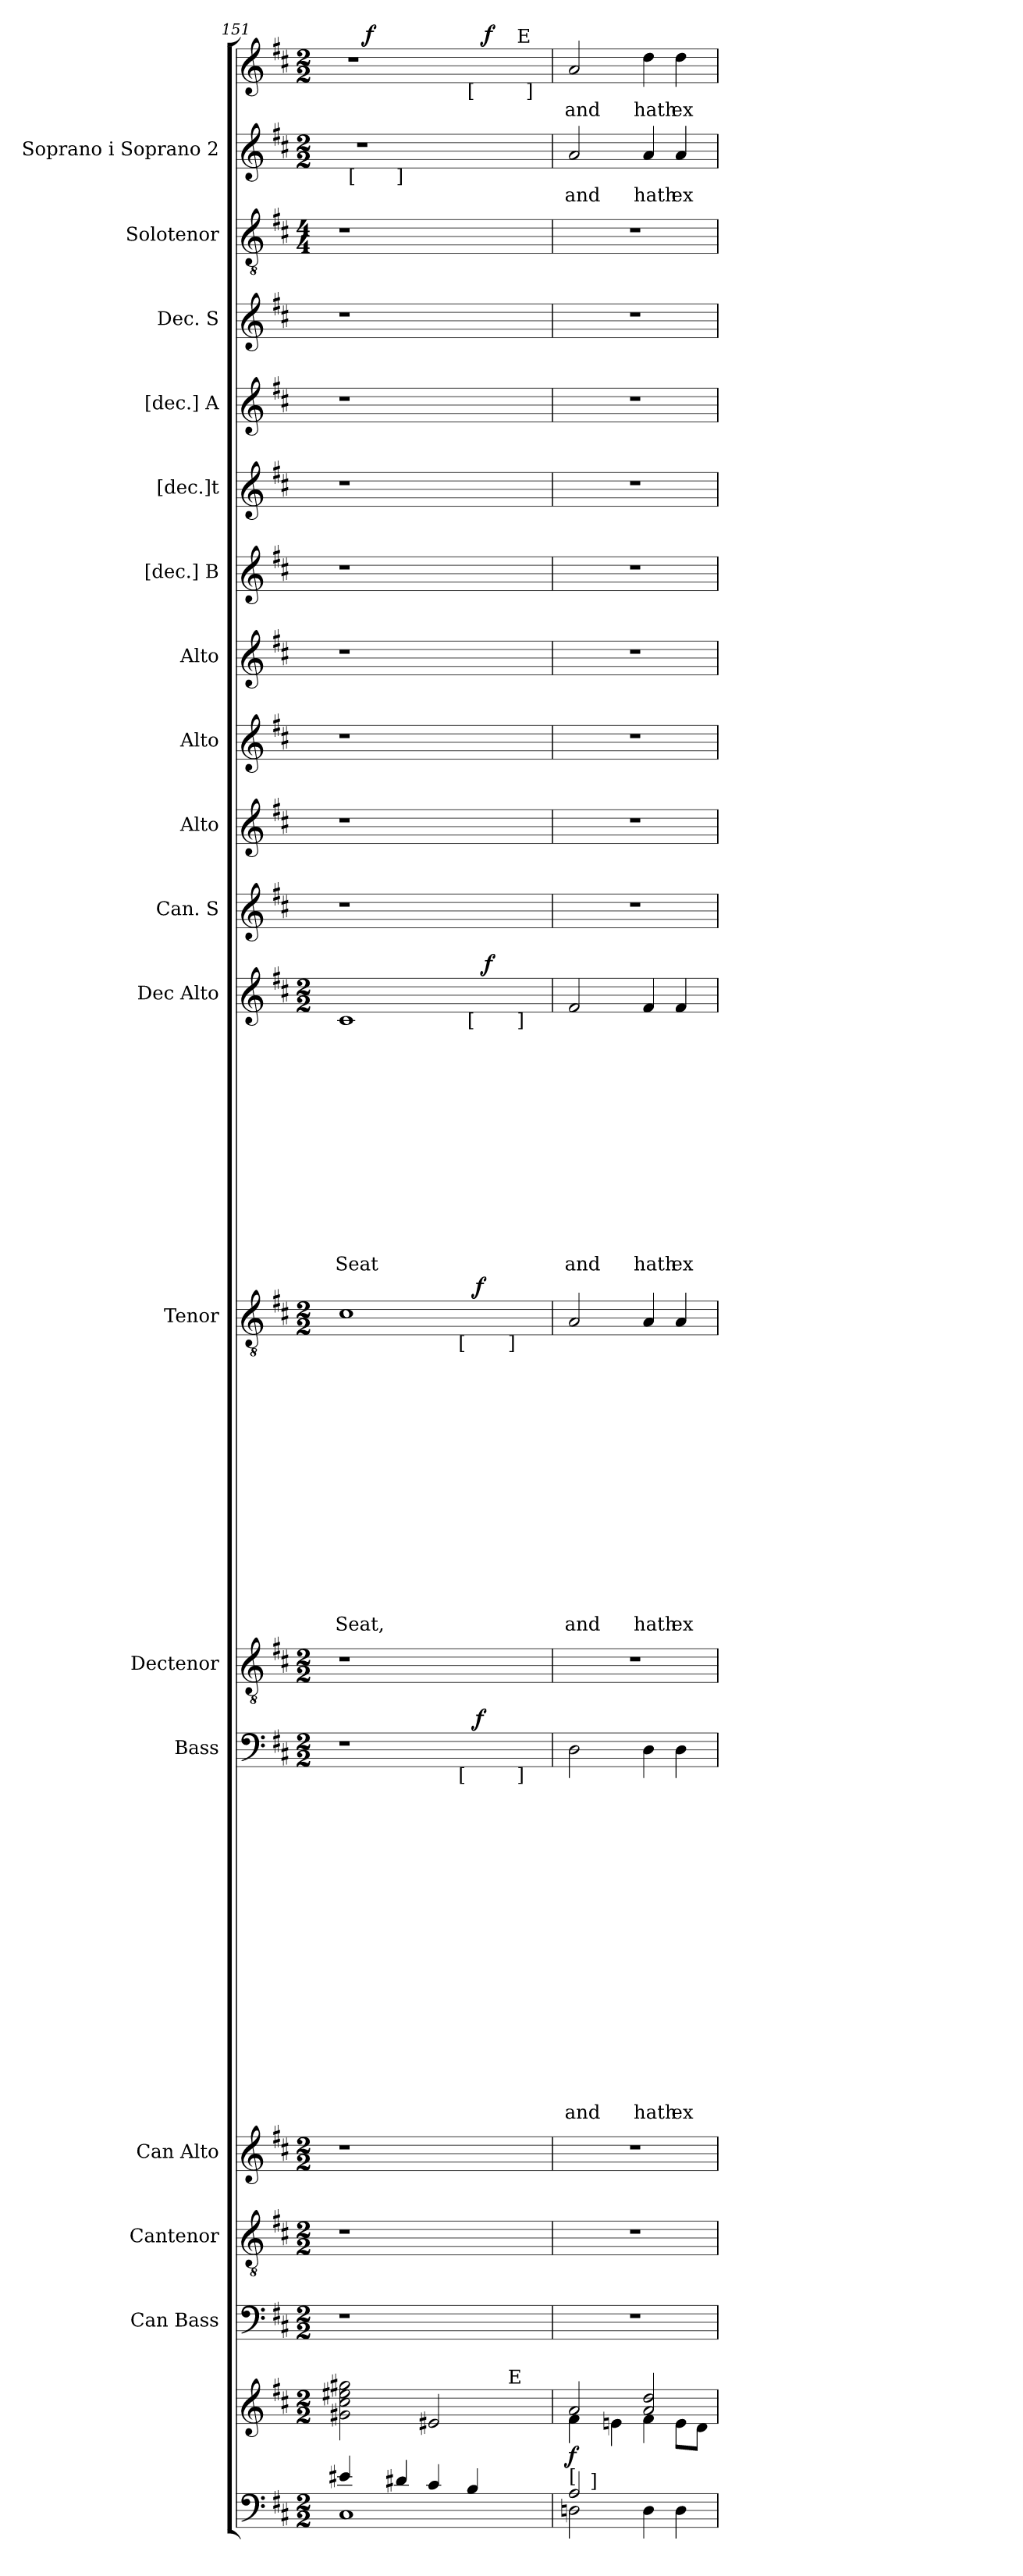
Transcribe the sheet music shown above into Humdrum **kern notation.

**kern	**kern	**dynam	**kern	**kern	**kern	**kern	**text	**text	**text	**text	**text	**text	**text	**text	**text	**text	**text	**text	**text	**text	**text	**text	**text	**text	**dynam	**kern	**kern	**text	**text	**text	**text	**text	**text	**text	**text	**text	**text	**text	**text	**text	**text	**text	**dynam	**kern	**text	**text	**text	**text	**text	**text	**text	**text	**text	**text	**text	**text	**text	**dynam	**kern	**kern	**kern	**kern	**kern	**kern	**kern	**kern	**kern	**kern	**text	**kern	**text	**dynam
*part19	*part18	*part18	*part17	*part16	*part15	*part14	*part14	*part14	*part14	*part14	*part14	*part14	*part14	*part14	*part14	*part14	*part14	*part14	*part14	*part14	*part14	*part14	*part14	*part14	*part14	*part13	*part12	*part12	*part12	*part12	*part12	*part12	*part12	*part12	*part12	*part12	*part12	*part12	*part12	*part12	*part12	*part12	*part12	*part11	*part11	*part11	*part11	*part11	*part11	*part11	*part11	*part11	*part11	*part11	*part11	*part11	*part11	*part11	*part10	*part9	*part8	*part7	*part6	*part5	*part4	*part3	*part2	*part1	*part1	*part1	*part1	*part1
*staff20	*staff19	*staff19	*staff18	*staff17	*staff16	*staff15	*staff15	*staff15	*staff15	*staff15	*staff15	*staff15	*staff15	*staff15	*staff15	*staff15	*staff15	*staff15	*staff15	*staff15	*staff15	*staff15	*staff15	*staff15	*staff15	*staff14	*staff13	*staff13	*staff13	*staff13	*staff13	*staff13	*staff13	*staff13	*staff13	*staff13	*staff13	*staff13	*staff13	*staff13	*staff13	*staff13	*staff13	*staff12	*staff12	*staff12	*staff12	*staff12	*staff12	*staff12	*staff12	*staff12	*staff12	*staff12	*staff12	*staff12	*staff12	*staff12	*staff11	*staff10	*staff9	*staff8	*staff7	*staff6	*staff5	*staff4	*staff3	*staff2	*staff2	*staff1	*staff1	*staff1/2
*	*	*	*I"Can Bass	*I"Cantenor	*I"Can Alto	*I"Bass	*	*	*	*	*	*	*	*	*	*	*	*	*	*	*	*	*	*	*	*I"Dectenor	*I"Tenor	*	*	*	*	*	*	*	*	*	*	*	*	*	*	*	*	*I"Dec Alto	*	*	*	*	*	*	*	*	*	*	*	*	*	*	*I"Can. S	*I"Alto	*I"Alto	*I"Alto	*I"[dec.] B	*I"[dec.]t	*I"[dec.] A	*I"Dec. S	*I"Solotenor	*I"Soprano i Soprano 2	*	*	*	*
*	*	*	*	*	*I'Can Alto	*I'Bass	*	*	*	*	*	*	*	*	*	*	*	*	*	*	*	*	*	*	*	*I'Dectenor	*	*	*	*	*	*	*	*	*	*	*	*	*	*	*	*	*	*I'Dec Alto	*	*	*	*	*	*	*	*	*	*	*	*	*	*	*	*	*	*	*	*	*	*	*	*I'Si	*	*	*	*
!!LO:LB:g=z
*clefF4	*clefG2	*	*clefF4	*clefGv2	*clefG2	*clefF4	*	*	*	*	*	*	*	*	*	*	*	*	*	*	*	*	*	*	*	*clefGv2	*clefGv2	*	*	*	*	*	*	*	*	*	*	*	*	*	*	*	*	*clefG2	*	*	*	*	*	*	*	*	*	*	*	*	*	*	*clefG2	*clefG2	*clefG2	*clefG2	*clefG2	*clefG2	*clefG2	*clefG2	*clefGv2	*clefG2	*	*clefG2	*	*
*k[f#c#]	*k[f#c#]	*	*k[f#c#]	*k[f#c#]	*k[f#c#]	*k[f#c#]	*	*	*	*	*	*	*	*	*	*	*	*	*	*	*	*	*	*	*	*k[f#c#]	*k[f#c#]	*	*	*	*	*	*	*	*	*	*	*	*	*	*	*	*	*k[f#c#]	*	*	*	*	*	*	*	*	*	*	*	*	*	*	*k[f#c#]	*k[f#c#]	*k[f#c#]	*k[f#c#]	*k[f#c#]	*k[f#c#]	*k[f#c#]	*k[f#c#]	*k[f#c#]	*k[f#c#]	*	*k[f#c#]	*	*
*D:	*D:	*	*D:	*D:	*D:	*D:	*	*	*	*	*	*	*	*	*	*	*	*	*	*	*	*	*	*	*	*D:	*D:	*	*	*	*	*	*	*	*	*	*	*	*	*	*	*	*	*D:	*	*	*	*	*	*	*	*	*	*	*	*	*	*	*D:	*D:	*D:	*D:	*D:	*D:	*D:	*D:	*D:	*D:	*	*D:	*	*
*M2/2	*M2/2	*	*M2/2	*M2/2	*M2/2	*M2/2	*	*	*	*	*	*	*	*	*	*	*	*	*	*	*	*	*	*	*	*M2/2	*M2/2	*	*	*	*	*	*	*	*	*	*	*	*	*	*	*	*	*M2/2	*	*	*	*	*	*	*	*	*	*	*	*	*	*	*	*	*	*	*	*	*	*	*M4/4	*M2/2	*	*M2/2	*	*
=151	=151	=151	=151	=151	=151	=151	=151	=151	=151	=151	=151	=151	=151	=151	=151	=151	=151	=151	=151	=151	=151	=151	=151	=151	=151	=151	=151	=151	=151	=151	=151	=151	=151	=151	=151	=151	=151	=151	=151	=151	=151	=151	=151	=151	=151	=151	=151	=151	=151	=151	=151	=151	=151	=151	=151	=151	=151	=151	=151	=151	=151	=151	=151	=151	=151	=151	=151	=151	=151	=151	=151	=151
*^	*	*	*	*	*	*	*	*	*	*	*	*	*	*	*	*	*	*	*	*	*	*	*	*	*	*	*	*	*	*	*	*	*	*	*	*	*	*	*	*	*	*	*	*	*	*	*	*	*	*	*	*	*	*	*	*	*	*	*	*	*	*	*	*	*	*	*	*	*	*	*	*
!	!	!	!	!	!	!	!	!	!	!	!	!	!	!	!	!	!	!	!	!	!	!	!	!	!	!	!	!	!	!	!	!	!	!	!	!	!	!	!	!	!	!	!	!	!	!	!	!	!	!	!	!	!	!	!	!	!	!	!	!	!	!	!	!	!	!	!	!	!	!	!LO:TX:a:t=1s1	!	!
!	!	!	!	!	!	!	!	!	!	!	!	!	!	!	!	!	!	!	!	!	!	!	!	!	!	!	!	!	!	!	!	!	!	!	!	!	!	!	!	!	!	!	!LO:LY:b	!	!	!	!	!	!	!	!	!	!	!	!	!	!	!LO:LY:b	!	!	!	!	!	!	!	!	!	!	!	!	!	!	!
*	*	*^	*	*	*	*	*^	*	*	*	*	*	*	*	*	*	*	*	*	*	*	*	*	*	*	*	*	*^	*	*	*	*	*	*	*	*	*	*	*	*	*	*	*	*	*^	*	*	*	*	*	*	*	*	*	*	*	*	*	*	*	*	*	*	*	*	*	*	*	*^	*	*^	*	*
*	*	*	*	*	*	*	*	*	*^	*	*	*	*	*	*	*	*	*	*	*	*	*	*	*	*	*	*	*	*	*	*^	*	*	*	*	*	*	*	*	*	*	*	*	*	*	*	*	*	*^	*	*	*	*	*	*	*	*	*	*	*	*	*	*	*	*	*	*	*	*	*	*	*	*	*	*	*	*^	*	*
*	*	*	*	*	*	*	*	*	*	*^	*	*	*	*	*	*	*	*	*	*	*	*	*	*	*	*	*	*	*	*	*	*	*^	*	*	*	*	*	*	*	*	*	*	*	*	*	*	*	*	*	*	*	*	*	*	*	*	*	*	*	*	*	*	*	*	*	*	*	*	*	*	*	*	*	*	*	*	*	*	*	*	*	*
4e#X/	1C#	2g#X\ 2cc#\ 2ee#X\ 2gg#X\	2ryy	.	1r	1r	1r	1r	2ryy	2ryy	2...ryy	.	.	.	.	.	.	.	.	.	.	.	.	.	.	.	.	.	.	.	1r	1c#	2ryy	2ryy	2ryy	.	.	.	.	.	.	.	.	.	.	.	.	.	.	Seat,	.	1c#	2ryy	2...ryy	.	.	.	.	.	.	.	.	.	.	.	.	Seat	.	1r	1r	1r	1r	1r	1r	1r	1r	1r	32ryy	16ryy	.	2.ryy	2.ryy	32ryy	.	.
!	!	!	!	!	!	!	!	!	!	!	!	!	!	!	!	!	!	!	!	!	!	!	!	!	!	!	!	!	!	!	!	!	!	!	!	!	!	!	!	!	!	!	!	!	!	!	!	!	!	!	!	!	!	!	!	!	!	!	!	!	!	!	!	!	!	!	!	!	!	!	!	!	!	!	!	!	!	!LO:TX:b:t=[	!	!	!	!	!	!	!
.	.	.	.	.	.	.	.	.	.	.	.	.	.	.	.	.	.	.	.	.	.	.	.	.	.	.	.	.	.	.	.	.	.	.	.	.	.	.	.	.	.	.	.	.	.	.	.	.	.	.	.	.	.	.	.	.	.	.	.	.	.	.	.	.	.	.	.	.	.	.	.	.	.	.	.	.	.	16ryy	.	.	.	.	1r	.	.
.	.	.	.	.	.	.	.	.	.	.	.	.	.	.	.	.	.	.	.	.	.	.	.	.	.	.	.	.	.	.	.	.	.	.	.	.	.	.	.	.	.	.	.	.	.	.	.	.	.	.	.	.	.	.	.	.	.	.	.	.	.	.	.	.	.	.	.	.	.	.	.	.	.	.	.	.	.	.	1r	.	.	.	.	.	.
!	!	!	!	!	!	!	!	!	!	!	!	!	!	!	!	!	!	!	!	!	!	!	!	!	!	!	!	!	!	!	!	!	!	!	!	!	!	!	!	!	!	!	!	!	!	!	!	!	!	!	!	!	!	!	!	!	!	!	!	!	!	!	!	!	!	!	!	!	!	!	!	!	!	!	!	!	!	!	!	!	!	!	!	!	!LO:DY:b=2
.	.	.	.	.	.	.	.	.	.	.	.	.	.	.	.	.	.	.	.	.	.	.	.	.	.	.	.	.	.	.	.	.	.	.	.	.	.	.	.	.	.	.	.	.	.	.	.	.	.	.	.	.	.	.	.	.	.	.	.	.	.	.	.	.	.	.	.	.	.	.	.	.	.	.	.	.	.	8ryy	.	.	.	.	.	.	f
.	.	.	.	.	.	.	.	.	.	.	.	.	.	.	.	.	.	.	.	.	.	.	.	.	.	.	.	.	.	.	.	.	.	.	.	.	.	.	.	.	.	.	.	.	.	.	.	.	.	.	.	.	.	.	.	.	.	.	.	.	.	.	.	.	.	.	.	.	.	.	.	.	.	.	.	.	.	32ryy	.	.	.	.	.	.	.
!	!	!	!	!	!	!	!	!	!	!	!	!	!	!	!	!	!	!	!	!	!	!	!	!	!	!	!	!	!	!	!	!	!	!	!	!	!	!	!	!	!	!	!	!	!	!	!	!	!	!	!	!	!	!	!	!	!	!	!	!	!	!	!	!	!	!	!	!	!	!	!	!	!	!	!	!	!	!LO:TX:b:t=]	!	!	!	!	!	!	!
4d#X/	.	.	.	.	.	.	.	.	.	.	.	.	.	.	.	.	.	.	.	.	.	.	.	.	.	.	.	.	.	.	.	.	.	.	.	.	.	.	.	.	.	.	.	.	.	.	.	.	.	.	.	.	.	.	.	.	.	.	.	.	.	.	.	.	.	.	.	.	.	.	.	.	.	.	.	.	.	2ryy	.	.	.	.	.	.	.
4c#/	.	2e#X/	4ryy	.	.	.	.	.	4ryy	8..ryy	.	.	.	.	.	.	.	.	.	.	.	.	.	.	.	.	.	.	.	.	.	.	4ryy	8..ryy	4ryy	.	.	.	.	.	.	.	.	.	.	.	.	.	.	.	.	.	4ryy	.	.	.	.	.	.	.	.	.	.	.	.	.	.	.	.	.	.	.	.	.	.	.	.	.	.	.	.	.	.	.	.
!	!	!	!	!	!	!	!	!	!	!	!	!	!	!	!	!	!	!	!	!	!	!	!	!	!	!	!	!	!	!	!	!	!	!LO:TX:b:t=[	!	!	!	!	!	!	!	!	!	!	!	!	!	!	!	!	!	!	!	!	!	!	!	!	!	!	!	!	!	!	!	!	!	!	!	!	!	!	!	!	!	!	!	!	!	!	!	!	!	!	!
!	!	!	!	!	!	!	!	!	!	!LO:TX:b:t=[	!	!	!	!	!	!	!	!	!	!	!	!	!	!	!	!	!	!	!	!	!	!	!	!	!	!	!	!	!	!	!	!	!	!	!	!	!	!	!	!	!	!	!	!	!	!	!	!	!	!	!	!	!	!	!	!	!	!	!	!	!	!	!	!	!	!	!	!	!	!	!	!	!	!	!
.	.	.	.	.	.	.	.	.	.	4ryy	.	.	.	.	.	.	.	.	.	.	.	.	.	.	.	.	.	.	.	.	.	.	.	4ryy	.	.	.	.	.	.	.	.	.	.	.	.	.	.	.	.	.	.	.	.	.	.	.	.	.	.	.	.	.	.	.	.	.	.	.	.	.	.	.	.	.	.	.	.	.	.	.	.	.	.	.
!	!	!	!	!	!	!	!	!	!	!	!	!	!	!	!	!	!	!	!	!	!	!	!	!	!	!	!	!	!	!	!	!	!	!	!	!	!	!	!	!	!	!	!	!	!	!	!	!	!	!	!	!	!	!	!	!	!	!	!	!	!	!	!	!	!	!	!	!	!	!	!	!	!	!	!	!	!	!	!	!	!LO:TX:b:t=[	!	!	!	!
!	!	!	!	!	!	!	!	!	!	!	!	!	!	!	!	!	!	!	!	!	!	!	!	!	!	!	!	!	!	!	!	!	!	!	!	!	!	!	!	!	!	!	!	!	!	!	!	!	!	!	!	!	!LO:TX:b:t=[	!	!	!	!	!	!	!	!	!	!	!	!	!	!	!	!	!	!	!	!	!	!	!	!	!	!	!	!	!	!	!	!
4B/	.	.	8ryy	.	.	.	.	.	32ryy	.	.	.	.	.	.	.	.	.	.	.	.	.	.	.	.	.	.	.	.	.	.	.	32ryy	.	8ryy	.	.	.	.	.	.	.	.	.	.	.	.	.	.	.	.	.	16ryy	.	.	.	.	.	.	.	.	.	.	.	.	.	.	.	.	.	.	.	.	.	.	.	.	4ryy	.	.	32ryy	16ryy	.	.	.
!	!	!	!	!	!	!	!	!	!	!	!	!	!	!	!	!	!	!	!	!	!	!	!	!	!	!	!	!	!	!LO:DY:b	!	!	!	!	!	!	!	!	!	!	!	!	!	!	!	!	!	!	!	!	!LO:DY:b	!	!	!	!	!	!	!	!	!	!	!	!	!	!	!	!	!	!	!	!	!	!	!	!	!	!	!	!	!	!	!	!	!	!
.	.	.	.	.	.	.	.	.	4ryy	.	.	.	.	.	.	.	.	.	.	.	.	.	.	.	.	.	.	.	.	f	.	.	4ryy	.	.	.	.	.	.	.	.	.	.	.	.	.	.	.	.	.	f	.	.	.	.	.	.	.	.	.	.	.	.	.	.	.	.	.	.	.	.	.	.	.	.	.	.	.	.	.	4ryy	.	.	.	.
!	!	!	!	!	!	!	!	!	!	!	!	!	!	!	!	!	!	!	!	!	!	!	!	!	!	!	!	!	!	!	!	!	!	!	!	!	!	!	!	!	!	!	!	!	!	!	!	!	!	!	!	!	!	!	!	!	!	!	!	!	!	!	!	!	!	!	!	!LO:DY:b	!	!	!	!	!	!	!	!	!	!	!	!	!	!	!	!	!LO:DY:b
.	.	.	.	.	.	.	.	.	.	.	.	.	.	.	.	.	.	.	.	.	.	.	.	.	.	.	.	.	.	.	.	.	.	.	.	.	.	.	.	.	.	.	.	.	.	.	.	.	.	.	.	.	4ryy	.	.	.	.	.	.	.	.	.	.	.	.	.	.	f	.	.	.	.	.	.	.	.	.	.	.	.	.	8ryy	.	.	f
.	.	.	32ryy	.	.	.	.	.	.	.	.	.	.	.	.	.	.	.	.	.	.	.	.	.	.	.	.	.	.	.	.	.	.	.	32ryy	.	.	.	.	.	.	.	.	.	.	.	.	.	.	.	.	.	.	.	.	.	.	.	.	.	.	.	.	.	.	.	.	.	.	.	.	.	.	.	.	.	.	.	.	.	.	.	.	.	.
!	!	!	!	!	!	!	!	!	!	!	!	!	!	!	!	!	!	!	!	!	!	!	!	!	!	!	!	!	!	!	!	!	!	!	!LO:TX:b:t=]	!	!	!	!	!	!	!	!	!	!	!	!	!	!	!	!	!	!	!	!	!	!	!	!	!	!	!	!	!	!	!	!	!	!	!	!	!	!	!	!	!	!	!	!	!	!	!	!	!	!
!	!	!	!LO:TX:a:t=E	!	!	!	!	!	!	!	!	!	!	!	!	!	!	!	!	!	!	!	!	!	!	!	!	!	!	!	!	!	!	!	!	!	!	!	!	!	!	!	!	!	!	!	!	!	!	!	!	!	!	!	!	!	!	!	!	!	!	!	!	!	!	!	!	!	!	!	!	!	!	!	!	!	!	!	!	!	!	!	!	!	!
.	.	.	8ryy	.	.	.	.	.	.	.	.	.	.	.	.	.	.	.	.	.	.	.	.	.	.	.	.	.	.	.	.	.	.	.	8ryy	.	.	.	.	.	.	.	.	.	.	.	.	.	.	.	.	.	.	.	.	.	.	.	.	.	.	.	.	.	.	.	.	.	.	.	.	.	.	.	.	.	.	.	.	.	.	.	.	.	.
!	!	!	!	!	!	!	!	!	!	!	!	!	!	!	!	!	!	!	!	!	!	!	!	!	!	!	!	!	!	!	!	!	!	!	!	!	!	!	!	!	!	!	!	!	!	!	!	!	!	!	!	!	!	!	!	!	!	!	!	!	!	!	!	!	!	!	!	!	!	!	!	!	!	!	!	!	!	!	!	!	!	!LO:TX:a:t=E	!	!	!
!	!	!	!	!	!	!	!	!	!	!	!	!	!	!	!	!	!	!	!	!	!	!	!	!	!	!	!	!	!	!	!	!	!	!	!	!	!	!	!	!	!	!	!	!	!	!	!	!	!	!	!	!	!	!LO:TX:b:t=]	!	!	!	!	!	!	!	!	!	!	!	!	!	!	!	!	!	!	!	!	!	!	!	!	!	!	!	!	!	!	!
!	!	!	!	!	!	!	!	!	!	!	!LO:TX:b:t=]	!	!	!	!	!	!	!	!	!	!	!	!	!	!	!	!	!	!	!	!	!	!	!	!	!	!	!	!	!	!	!	!	!	!	!	!	!	!	!	!	!	!	!	!	!	!	!	!	!	!	!	!	!	!	!	!	!	!	!	!	!	!	!	!	!	!	!	!	!	!	!	!	!	!
.	.	.	.	.	.	.	.	.	.	.	8ryy	.	.	.	.	.	.	.	.	.	.	.	.	.	.	.	.	.	.	.	.	.	.	.	.	.	.	.	.	.	.	.	.	.	.	.	.	.	.	.	.	.	.	8ryy	.	.	.	.	.	.	.	.	.	.	.	.	.	.	.	.	.	.	.	.	.	.	.	.	.	.	.	32ryy	.	.	.
!	!	!	!	!	!	!	!	!	!	!	!	!	!	!	!	!	!	!	!	!	!	!	!	!	!	!	!	!	!	!	!	!	!	!	!	!	!	!	!	!	!	!	!	!	!	!	!	!	!	!	!	!	!	!	!	!	!	!	!	!	!	!	!	!	!	!	!	!	!	!	!	!	!	!	!	!	!	!	!	!	!	!LO:TX:b:t=]	!	!	!
.	.	.	.	.	.	.	.	.	.	16.ryy	.	.	.	.	.	.	.	.	.	.	.	.	.	.	.	.	.	.	.	.	.	.	.	16.ryy	.	.	.	.	.	.	.	.	.	.	.	.	.	.	.	.	.	.	.	.	.	.	.	.	.	.	.	.	.	.	.	.	.	.	.	.	.	.	.	.	.	.	.	.	.	.	.	32ryy	.	.	.
16ryy	16ryy	16ryy	.	.	16ryy	16ryy	16ryy	16ryy	.	.	.	.	.	.	.	.	.	.	.	.	.	.	.	.	.	.	.	.	.	.	16ryy	16ryy	.	.	.	.	.	.	.	.	.	.	.	.	.	.	.	.	.	.	.	16ryy	.	.	.	.	.	.	.	.	.	.	.	.	.	.	.	.	16ryy	16ryy	16ryy	16ryy	16ryy	16ryy	16ryy	16ryy	16ryy	16ryy	.	.	.	16ryy	.	.	.
.	.	.	32ryy	.	.	.	.	.	32ryy	.	.	.	.	.	.	.	.	.	.	.	.	.	.	.	.	.	.	.	.	.	.	.	32ryy	.	32ryy	.	.	.	.	.	.	.	.	.	.	.	.	.	.	.	.	.	.	.	.	.	.	.	.	.	.	.	.	.	.	.	.	.	.	.	.	.	.	.	.	.	.	.	.	.	32ryy	.	32ryy	.	.
*	*	*	*	*	*	*	*	*	*	*	*	*	*	*	*	*	*	*	*	*	*	*	*	*	*	*	*	*	*	*	*	*	*	*	*	*	*	*	*	*	*	*	*	*	*	*	*	*	*	*	*	*	*	*	*	*	*	*	*	*	*	*	*	*	*	*	*	*	*	*	*	*	*	*	*	*	*	*v	*v	*	*	*	*	*	*
=152	=152	=152	=152	=152	=152	=152	=152	=152	=152	=152	=152	=152	=152	=152	=152	=152	=152	=152	=152	=152	=152	=152	=152	=152	=152	=152	=152	=152	=152	=152	=152	=152	=152	=152	=152	=152	=152	=152	=152	=152	=152	=152	=152	=152	=152	=152	=152	=152	=152	=152	=152	=152	=152	=152	=152	=152	=152	=152	=152	=152	=152	=152	=152	=152	=152	=152	=152	=152	=152	=152	=152	=152	=152	=152	=152	=152	=152	=152	=152	=152	=152	=152	=152	=152
!LO:TX:a:t=[	!	!	!	!	!	!	!	!	!	!	!	!	!	!	!	!	!	!	!	!	!	!	!	!	!	!	!	!	!	!	!	!	!	!	!	!	!	!	!	!	!	!	!	!	!	!	!	!	!	!	!	!	!	!	!	!	!	!	!	!	!	!	!	!	!	!	!	!	!	!	!	!	!	!	!	!	!	!	!	!	!	!	!	!
!	!	!	!	!LO:DY:b	!	!	!	!	!	!	!	!	!	!	!	!	!	!	!	!	!	!	!	!	!	!	!	!	!LO:LY:b	!	!	!	!	!	!	!	!	!	!	!	!	!	!	!	!	!	!	!	!	!LO:LY:b	!	!	!	!	!	!	!	!	!	!	!	!	!	!	!	!	!LO:LY:b	!	!	!	!	!	!	!	!	!	!	!	!LO:LY:b	!	!	!	!LO:LY:b	!
*	*	*	*	*	*	*	*	*	*	*	*	*	*	*	*	*	*	*	*	*	*	*	*	*	*	*	*	*	*	*	*	*v	*v	*v	*v	*	*	*	*	*	*	*	*	*	*	*	*	*	*	*	*	*	*	*	*	*	*	*	*	*	*	*	*	*	*	*	*	*	*	*	*	*	*	*	*	*	*	*	*	*v	*v	*v	*	*
*	*^	*	*	*	*	*	*	*v	*v	*v	*v	*	*	*	*	*	*	*	*	*	*	*	*	*	*	*	*	*	*	*	*	*	*	*	*	*	*	*	*	*	*	*	*	*	*	*	*	*	*v	*v	*v	*	*	*	*	*	*	*	*	*	*	*	*	*	*	*	*	*	*	*	*	*	*	*	*	*	*	*	*
2A/	2Dn\	8ryy	2a/	4f#\	f	1r	1r	1r	2D\	.	.	.	.	.	.	.	.	.	.	.	.	.	.	.	.	.	and	.	1r	2A/	.	.	.	.	.	.	.	.	.	.	.	.	.	.	and	.	2f#/	.	.	.	.	.	.	.	.	.	.	.	.	and	.	1r	1r	1r	1r	1r	1r	1r	1r	1r	2a/	-and	2a/	and	.
!	!	!LO:TX:a:t=]	!	!	!	!	!	!	!	!	!	!	!	!	!	!	!	!	!	!	!	!	!	!	!	!	!	!	!	!	!	!	!	!	!	!	!	!	!	!	!	!	!	!	!	!	!	!	!	!	!	!	!	!	!	!	!	!	!	!	!	!	!	!	!	!	!	!	!	!	!	!	!	!	!
.	.	2..ryy	.	.	.	.	.	.	.	.	.	.	.	.	.	.	.	.	.	.	.	.	.	.	.	.	.	.	.	.	.	.	.	.	.	.	.	.	.	.	.	.	.	.	.	.	.	.	.	.	.	.	.	.	.	.	.	.	.	.	.	.	.	.	.	.	.	.	.	.	.	.	.	.	.
.	.	.	.	4en\	.	.	.	.	.	.	.	.	.	.	.	.	.	.	.	.	.	.	.	.	.	.	.	.	.	.	.	.	.	.	.	.	.	.	.	.	.	.	.	.	.	.	.	.	.	.	.	.	.	.	.	.	.	.	.	.	.	.	.	.	.	.	.	.	.	.	.	.	.	.	.
!	!	!	!	!	!	!	!	!	!	!	!	!	!	!	!	!	!	!	!	!	!	!	!	!	!	!	!LO:LY:b	!	!	!	!	!	!	!	!	!	!	!	!	!	!	!	!	!	!LO:LY:b	!	!	!	!	!	!	!	!	!	!	!	!	!	!	!LO:LY:b	!	!	!	!	!	!	!	!	!	!	!	!LO:LY:b	!	!LO:LY:b	!
2ryy	4D\	.	2a/ 2dd/	4f#\	.	.	.	.	4D\	.	.	.	.	.	.	.	.	.	.	.	.	.	.	.	.	.	hath	.	.	4A/	.	.	.	.	.	.	.	.	.	.	.	.	.	.	hath	.	4f#/	.	.	.	.	.	.	.	.	.	.	.	.	hath	.	.	.	.	.	.	.	.	.	.	4a/	hath	4dd\	hath	.
!	!	!	!	!	!	!	!	!	!	!	!	!	!	!	!	!	!	!	!	!	!	!	!	!	!	!	!LO:LY:b	!	!	!	!	!	!	!	!	!	!	!	!	!	!	!	!	!	!LO:LY:b	!	!	!	!	!	!	!	!	!	!	!	!	!	!	!LO:LY:b	!	!	!	!	!	!	!	!	!	!	!	!LO:LY:b	!	!LO:LY:b	!
.	4D\	.	.	8e\L	.	.	.	.	4D\	.	.	.	.	.	.	.	.	.	.	.	.	.	.	.	.	.	ex-	.	.	4A/	.	.	.	.	.	.	.	.	.	.	.	.	.	.	ex-	.	4f#/	.	.	.	.	.	.	.	.	.	.	.	.	ex-	.	.	.	.	.	.	.	.	.	.	4a/	ex-	4dd\	ex-	.
.	.	.	.	8d\J	.	.	.	.	.	.	.	.	.	.	.	.	.	.	.	.	.	.	.	.	.	.	.	.	.	.	.	.	.	.	.	.	.	.	.	.	.	.	.	.	.	.	.	.	.	.	.	.	.	.	.	.	.	.	.	.	.	.	.	.	.	.	.	.	.	.	.	.	.	.	.
*v	*v	*v	*	*	*	*	*	*	*	*	*	*	*	*	*	*	*	*	*	*	*	*	*	*	*	*	*	*	*	*	*	*	*	*	*	*	*	*	*	*	*	*	*	*	*	*	*	*	*	*	*	*	*	*	*	*	*	*	*	*	*	*	*	*	*	*	*	*	*	*	*	*	*	*	*
*	*v	*v	*	*	*	*	*	*	*	*	*	*	*	*	*	*	*	*	*	*	*	*	*	*	*	*	*	*	*	*	*	*	*	*	*	*	*	*	*	*	*	*	*	*	*	*	*	*	*	*	*	*	*	*	*	*	*	*	*	*	*	*	*	*	*	*	*	*	*	*	*	*	*
=	=	=	=	=	=	=	=	=	=	=	=	=	=	=	=	=	=	=	=	=	=	=	=	=	=	=	=	=	=	=	=	=	=	=	=	=	=	=	=	=	=	=	=	=	=	=	=	=	=	=	=	=	=	=	=	=	=	=	=	=	=	=	=	=	=	=	=	=	=	=	=	=
*-	*-	*-	*-	*-	*-	*-	*-	*-	*-	*-	*-	*-	*-	*-	*-	*-	*-	*-	*-	*-	*-	*-	*-	*-	*-	*-	*-	*-	*-	*-	*-	*-	*-	*-	*-	*-	*-	*-	*-	*-	*-	*-	*-	*-	*-	*-	*-	*-	*-	*-	*-	*-	*-	*-	*-	*-	*-	*-	*-	*-	*-	*-	*-	*-	*-	*-	*-	*-	*-	*-	*-	*-
